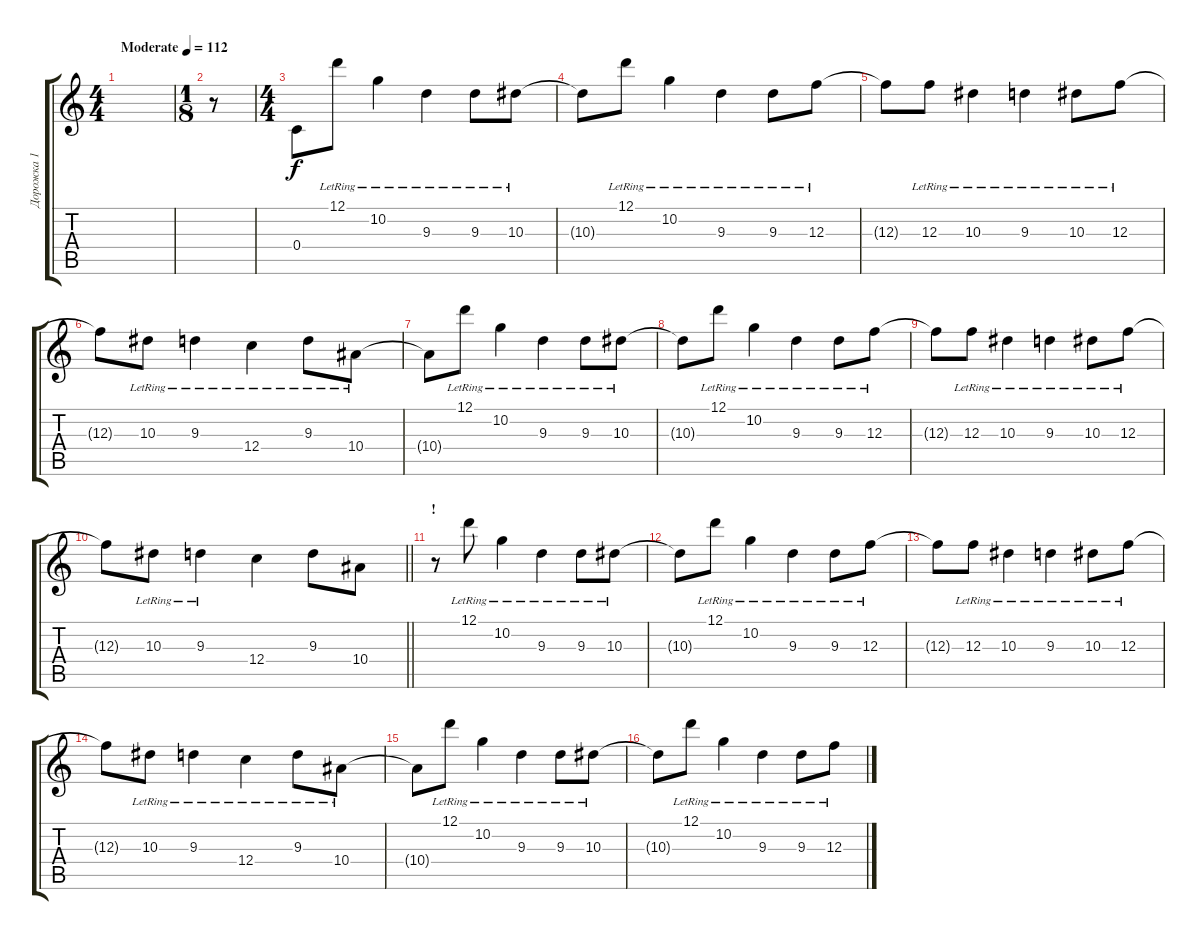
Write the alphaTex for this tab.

\track ("Дорожка 1" "Дорожка 1") {instrument acousticguitarsteel}
\staff {score tabs}
\tuning (D4 A3 F3 C3 G2 C2) {hide}
\ts (4 4)
\tempo (112 "Moderate")
\clef g2
\ks c
|
\ts (1 8)
r.8 |
\ts (4 4)
0.4.8 12.1{lr}.8 10.2{lr}.4 9.3{lr}.4 9.3{lr}.8 10.3{lr}.8 |
10.3{t}.8 12.1{lr}.8 10.2{lr}.4 9.3{lr}.4 9.3{lr}.8 12.3{lr}.8 |
12.3{t}.8 12.3{lr}.8 10.3{lr}.4 9.3{lr}.4 10.3{lr}.8 12.3{lr}.8 |
12.3{t}.8 10.3{lr}.8 9.3{lr}.4 12.4{lr}.4 9.3{lr}.8 10.4{lr}.8 |
10.4{t}.8 12.1{lr}.8 10.2{lr}.4 9.3{lr}.4 9.3{lr}.8 10.3{lr}.8 |
10.3{t}.8 12.1{lr}.8 10.2{lr}.4 9.3{lr}.4 9.3{lr}.8 12.3{lr}.8 |
12.3{t}.8 12.3{lr}.8 10.3{lr}.4 9.3{lr}.4 10.3{lr}.8 12.3{lr}.8 |
\barLineRight lightlight
12.3{t}.8 10.3{lr}.8 9.3{lr}.4 12.4.4 9.3.8 10.4.8 |
\section ("" "!")
r.8 12.1{lr}.8 10.2{lr}.4 9.3{lr}.4 9.3{lr}.8 10.3{lr}.8 |
10.3{t}.8 12.1{lr}.8 10.2{lr}.4 9.3{lr}.4 9.3{lr}.8 12.3{lr}.8 |
12.3{t}.8 12.3{lr}.8 10.3{lr}.4 9.3{lr}.4 10.3{lr}.8 12.3{lr}.8 |
12.3{t}.8 10.3{lr}.8 9.3{lr}.4 12.4{lr}.4 9.3{lr}.8 10.4{lr}.8 |
10.4{t}.8 12.1{lr}.8 10.2{lr}.4 9.3{lr}.4 9.3{lr}.8 10.3{lr}.8 |
10.3{t}.8 12.1{lr}.8 10.2{lr}.4 9.3{lr}.4 9.3{lr}.8 12.3{lr}.8
